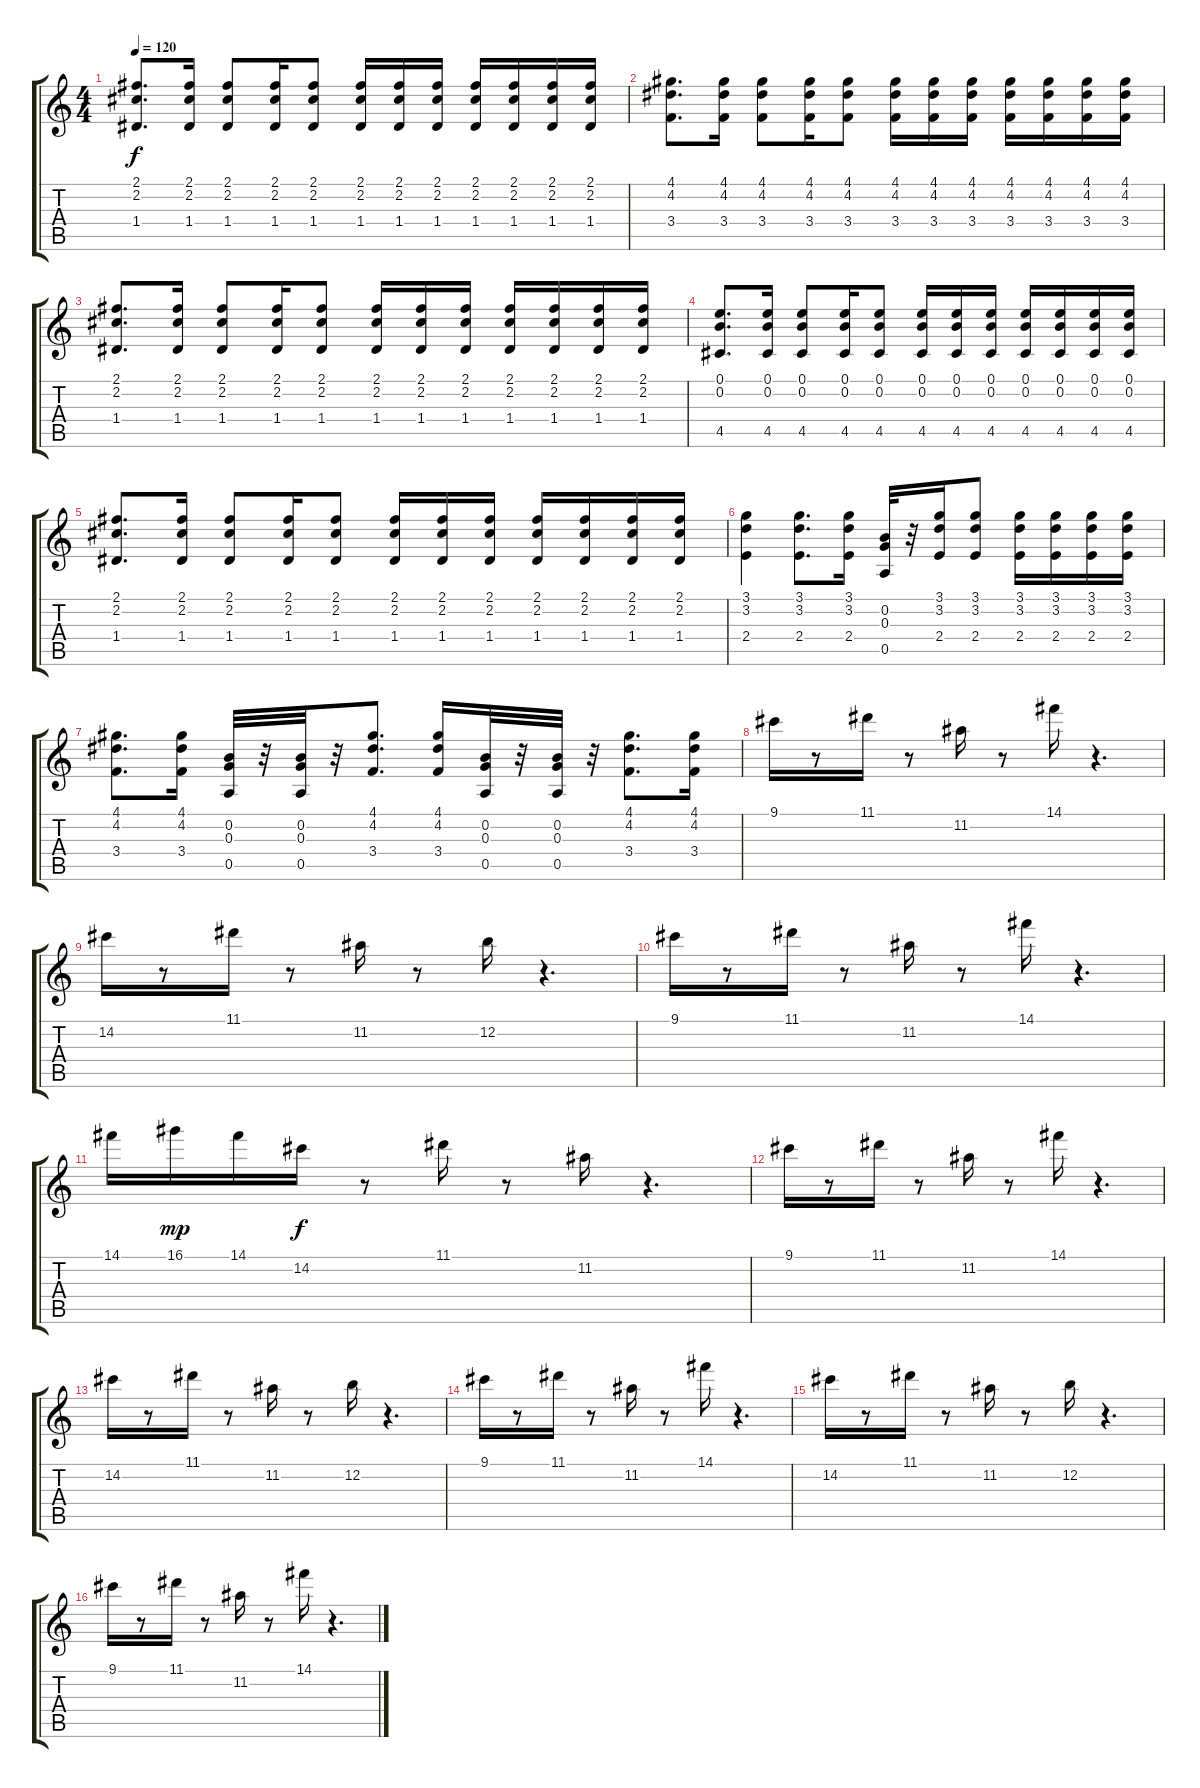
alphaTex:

\track "" {instrument acousticguitarsteel}
\staff {score tabs}
\tuning (E4 B3 G3 D3 A2 E2) {hide}
\ts (4 4)
\tempo 120
\clef g2
\ks c
(2.1 2.2 1.4).8{d dy f} (2.1 2.2 1.4).16 (2.1 2.2 1.4).8 (2.1 2.2 1.4).16 (2.1 2.2 1.4).8 (2.1 2.2 1.4).16 (2.1 2.2 1.4).16 (2.1 2.2 1.4).16 (2.1 2.2 1.4).16 (2.1 2.2 1.4).16 (2.1 2.2 1.4).16 (2.1 2.2 1.4).16 |
(4.1 4.2 3.4).8{d} (4.1 4.2 3.4).16 (4.1 4.2 3.4).8 (4.1 4.2 3.4).16 (4.1 4.2 3.4).8 (4.1 4.2 3.4).16 (4.1 4.2 3.4).16 (4.1 4.2 3.4).16 (4.1 4.2 3.4).16 (4.1 4.2 3.4).16 (4.1 4.2 3.4).16 (4.1 4.2 3.4).16 |
(2.1 2.2 1.4).8{d} (2.1 2.2 1.4).16 (2.1 2.2 1.4).8 (2.1 2.2 1.4).16 (2.1 2.2 1.4).8 (2.1 2.2 1.4).16 (2.1 2.2 1.4).16 (2.1 2.2 1.4).16 (2.1 2.2 1.4).16 (2.1 2.2 1.4).16 (2.1 2.2 1.4).16 (2.1 2.2 1.4).16 |
(0.1 0.2 4.5).8{d} (0.1 0.2 4.5).16 (0.1 0.2 4.5).8 (0.1 0.2 4.5).16 (0.1 0.2 4.5).8 (0.1 0.2 4.5).16 (0.1 0.2 4.5).16 (0.1 0.2 4.5).16 (0.1 0.2 4.5).16 (0.1 0.2 4.5).16 (0.1 0.2 4.5).16 (0.1 0.2 4.5).16 |
(2.1 2.2 1.4).8{d} (2.1 2.2 1.4).16 (2.1 2.2 1.4).8 (2.1 2.2 1.4).16 (2.1 2.2 1.4).8 (2.1 2.2 1.4).16 (2.1 2.2 1.4).16 (2.1 2.2 1.4).16 (2.1 2.2 1.4).16 (2.1 2.2 1.4).16 (2.1 2.2 1.4).16 (2.1 2.2 1.4).16 |
(3.1 3.2 2.4).4 (3.1 3.2 2.4).8{d} (3.1 3.2 2.4).16 (0.2 0.3 0.5).32 r.32 (3.1 3.2 2.4).16 (3.1 3.2 2.4).8 (3.1 3.2 2.4).16 (3.1 3.2 2.4).16 (3.1 3.2 2.4).16 (3.1 3.2 2.4).16 |
(4.1 4.2 3.4).8{d} (4.1 4.2 3.4).16 (0.2 0.3 0.5).32 r.32 (0.2 0.3 0.5).32 r.32 (4.1 4.2 3.4).8{d} (4.1 4.2 3.4).16 (0.2 0.3 0.5).32 r.32 (0.2 0.3 0.5).32 r.32 (4.1 4.2 3.4).8{d} (4.1 4.2 3.4).16 |
9.1.16 r.8 11.1.16 r.8 11.2.16 r.8 14.1.16 r.4{d} |
14.2.16 r.8 11.1.16 r.8 11.2.16 r.8 12.2.16 r.4{d} |
9.1.16 r.8 11.1.16 r.8 11.2.16 r.8 14.1.16 r.4{d} |
14.1.16 16.1.16{dy mp} 14.1.16 14.2.16{dy f} r.8 11.1.16 r.8 11.2.16 r.4{d} |
9.1.16 r.8 11.1.16 r.8 11.2.16 r.8 14.1.16 r.4{d} |
14.2.16 r.8 11.1.16 r.8 11.2.16 r.8 12.2.16 r.4{d} |
9.1.16 r.8 11.1.16 r.8 11.2.16 r.8 14.1.16 r.4{d} |
14.2.16 r.8 11.1.16 r.8 11.2.16 r.8 12.2.16 r.4{d} |
9.1.16 r.8 11.1.16 r.8 11.2.16 r.8 14.1.16 r.4{d}
